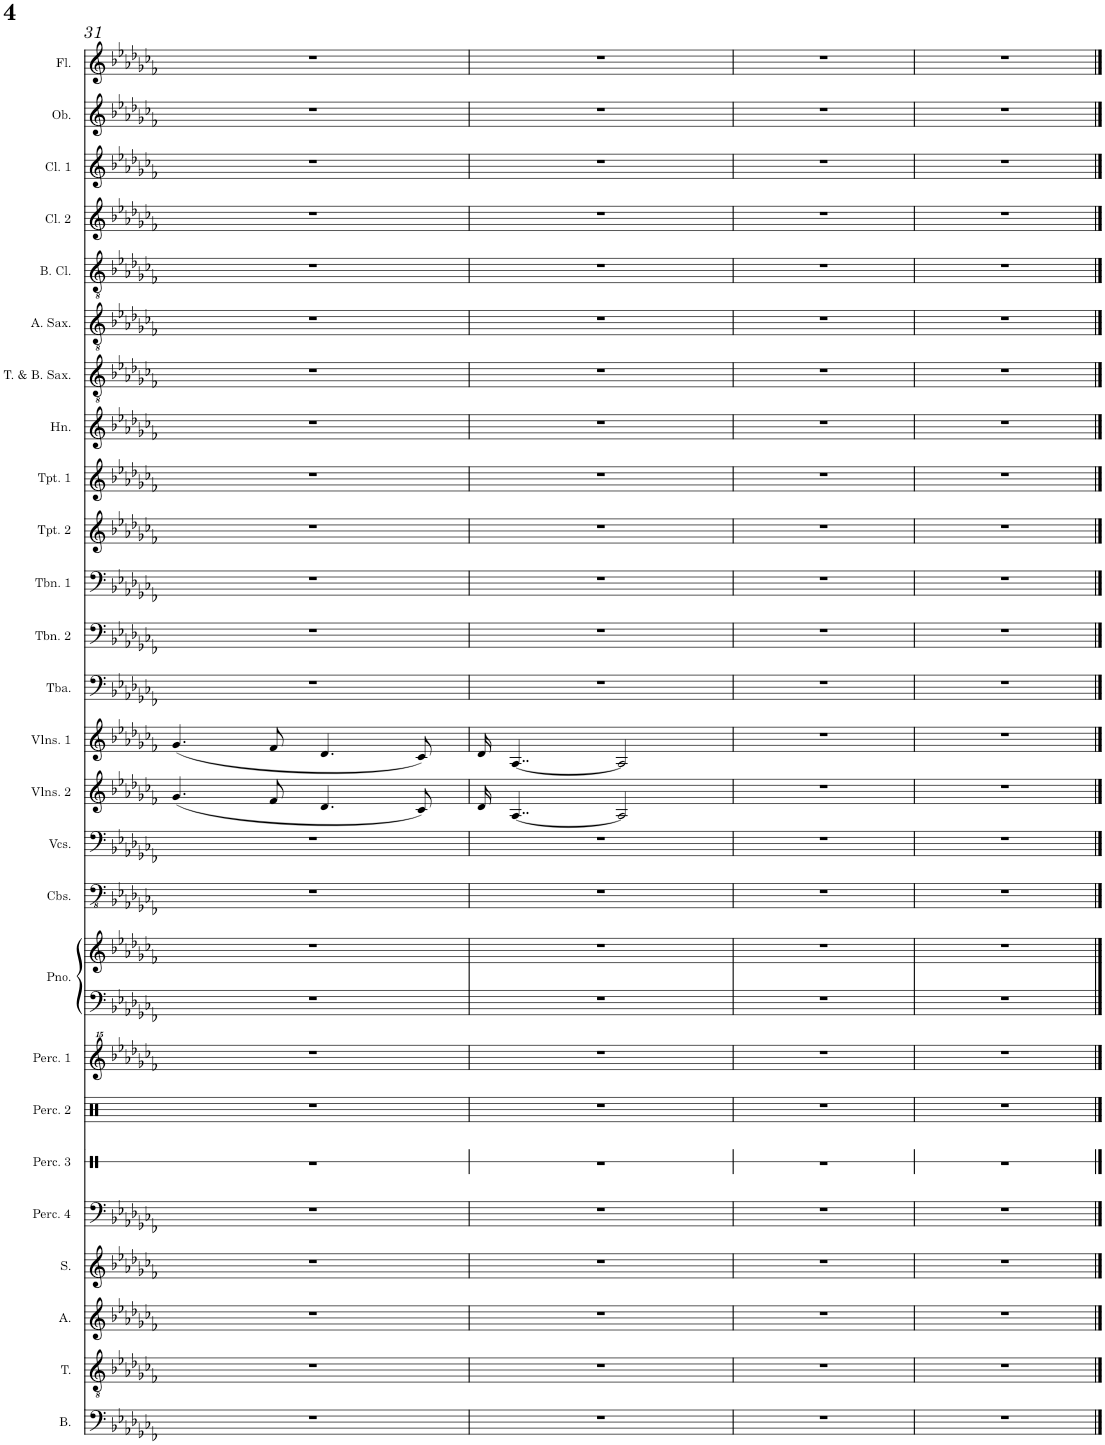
**kern	**kern	**kern	**kern	**kern	**kern	**kern	**kern	**kern	**kern	**kern	**kern	**kern	**kern	**kern	**kern	**kern	**kern	**kern	**kern	**kern	**kern	**kern	**kern	**kern	**kern	**kern
*part26	*part25	*part24	*part23	*part22	*part21	*part20	*part19	*part18	*part18	*part17	*part16	*part15	*part14	*part13	*part12	*part11	*part10	*part9	*part8	*part7	*part6	*part5	*part4	*part3	*part2	*part1
*staff27	*staff26	*staff25	*staff24	*staff23	*staff22	*staff21	*staff20	*staff19	*staff18	*staff17	*staff16	*staff15	*staff14	*staff13	*staff12	*staff11	*staff10	*staff9	*staff8	*staff7	*staff6	*staff5	*staff4	*staff3	*staff2	*staff1
*I"Bass	*I"Tenor	*I"Alto	*I"Soprano	*I"Percussion 4	*I"Percussion 3	*I"Percussion 2	*I"Percussion 1	*I"Piano	*	*I"Contrabasses	*I"Violoncellos	*I"Violins 2	*I"Violins 1	*I"Tuba	*I"Trombone 2	*I"Trombone 1	*I"Trumpet 2	*I"Trumpet 1	*I"Horn	*I"Tenor &amp; Baritone Saxophone	*I"Alto Saxophone	*I"Bass Clarinet	*I"Clarinet 2	*I"Clarinet 1	*I"Oboe	*I"Flute
*I'B.	*I'T.	*I'A.	*I'S.	*I'Perc. 4	*I'Perc. 3	*I'Perc. 2	*I'Perc. 1	*I'Pno.	*	*I'Cbs.	*I'Vcs.	*I'Vlns. 2	*I'Vlns. 1	*I'Tba.	*I'Tbn. 2	*I'Tbn. 1	*I'Tpt. 2	*I'Tpt. 1	*I'Hn.	*I'T. &amp; B. Sax.	*I'A. Sax.	*I'B. Cl.	*I'Cl. 2	*I'Cl. 1	*I'Ob.	*I'Fl.
!!LO:PB:g=z
*clefF4	*clefGv2	*clefG2	*clefG2	*clefF4	*clefX	*clefX	*clefG^^2	*clefF4	*clefG2	*clefFv4	*clefF4	*clefG2	*clefG2	*clefF4	*clefF4	*clefF4	*clefG2	*clefG2	*clefG2	*clefGv2	*clefGv2	*clefGv2	*clefG2	*clefG2	*clefG2	*clefG2
*	*	*	*	*	*	*	*	*	*	*	*	*	*	*	*	*	*Trd1c2	*Trd1c2	*Trd4c7	*Trd8c14	*Trd5c9	*Trd8c14	*Trd1c2	*Trd1c2	*	*
*k[b-e-a-d-g-c-f-]	*k[b-e-a-d-g-c-f-]	*k[b-e-a-d-g-c-f-]	*k[b-e-a-d-g-c-f-]	*k[b-e-a-d-g-c-f-]	*k[]	*k[]	*k[b-e-a-d-g-c-f-]	*k[b-e-a-d-g-c-f-]	*k[b-e-a-d-g-c-f-]	*k[b-e-a-d-g-c-f-]	*k[b-e-a-d-g-c-f-]	*k[b-e-a-d-g-c-f-]	*k[b-e-a-d-g-c-f-]	*k[b-e-a-d-g-c-f-]	*k[b-e-a-d-g-c-f-]	*k[b-e-a-d-g-c-f-]	*k[b-e-a-d-g-c-f-]	*k[b-e-a-d-g-c-f-]	*k[b-e-a-d-g-c-f-]	*k[b-e-a-d-g-c-f-]	*k[b-e-a-d-g-c-f-]	*k[b-e-a-d-g-c-f-]	*k[b-e-a-d-g-c-f-]	*k[b-e-a-d-g-c-f-]	*k[b-e-a-d-g-c-f-]	*k[b-e-a-d-g-c-f-]
*M2/2	*M2/2	*M2/2	*M2/2	*M2/2	*M2/2	*M2/2	*M2/2	*M2/2	*M2/2	*M2/2	*M2/2	*M2/2	*M2/2	*M2/2	*M2/2	*M2/2	*M2/2	*M2/2	*M2/2	*M2/2	*M2/2	*M2/2	*M2/2	*M2/2	*M2/2	*M2/2
*met(c|)	*met(c|)	*met(c|)	*met(c|)	*met(c|)	*met(c|)	*met(c|)	*met(c|)	*met(c|)	*met(c|)	*met(c|)	*met(c|)	*met(c|)	*met(c|)	*met(c|)	*met(c|)	*met(c|)	*met(c|)	*met(c|)	*met(c|)	*met(c|)	*met(c|)	*met(c|)	*met(c|)	*met(c|)	*met(c|)	*met(c|)
=31	=31	=31	=31	=31	=31	=31	=31	=31	=31	=31	=31	=31	=31	=31	=31	=31	=31	=31	=31	=31	=31	=31	=31	=31	=31	=31
1r	1r	1r	1r	1r	1r	1r	1r	1r	1r	1r	1r	(4.g-/	(4.g-/	1r	1r	1r	1r	1r	1r	1r	1r	1r	1r	1r	1r	1r
.	.	.	.	.	.	.	.	.	.	.	.	8f-/	8f-/	.	.	.	.	.	.	.	.	.	.	.	.	.
.	.	.	.	.	.	.	.	.	.	.	.	4.d-/	4.d-/	.	.	.	.	.	.	.	.	.	.	.	.	.
.	.	.	.	.	.	.	.	.	.	.	.	8c-/)	8c-/)	.	.	.	.	.	.	.	.	.	.	.	.	.
=32	=32	=32	=32	=32	=32	=32	=32	=32	=32	=32	=32	=32	=32	=32	=32	=32	=32	=32	=32	=32	=32	=32	=32	=32	=32	=32
1r	1r	1r	1r	1r	1r	1r	1r	1r	1r	1r	1r	16d-/	16d-/	1r	1r	1r	1r	1r	1r	1r	1r	1r	1r	1r	1r	1r
.	.	.	.	.	.	.	.	.	.	.	.	[4..A-/	[4..A-/	.	.	.	.	.	.	.	.	.	.	.	.	.
.	.	.	.	.	.	.	.	.	.	.	.	2A-/]	2A-/]	.	.	.	.	.	.	.	.	.	.	.	.	.
=33	=33	=33	=33	=33	=33	=33	=33	=33	=33	=33	=33	=33	=33	=33	=33	=33	=33	=33	=33	=33	=33	=33	=33	=33	=33	=33
1r	1r	1r	1r	1r	1r	1r	1r	1r	1r	1r	1r	1r	1r	1r	1r	1r	1r	1r	1r	1r	1r	1r	1r	1r	1r	1r
=34	=34	=34	=34	=34	=34	=34	=34	=34	=34	=34	=34	=34	=34	=34	=34	=34	=34	=34	=34	=34	=34	=34	=34	=34	=34	=34
1r	1r	1r	1r	1r	1r	1r	1r	1r	1r	1r	1r	1r	1r	1r	1r	1r	1r	1r	1r	1r	1r	1r	1r	1r	1r	1r
==	==	==	==	==	==	==	==	==	==	==	==	==	==	==	==	==	==	==	==	==	==	==	==	==	==	==
*-	*-	*-	*-	*-	*-	*-	*-	*-	*-	*-	*-	*-	*-	*-	*-	*-	*-	*-	*-	*-	*-	*-	*-	*-	*-	*-
